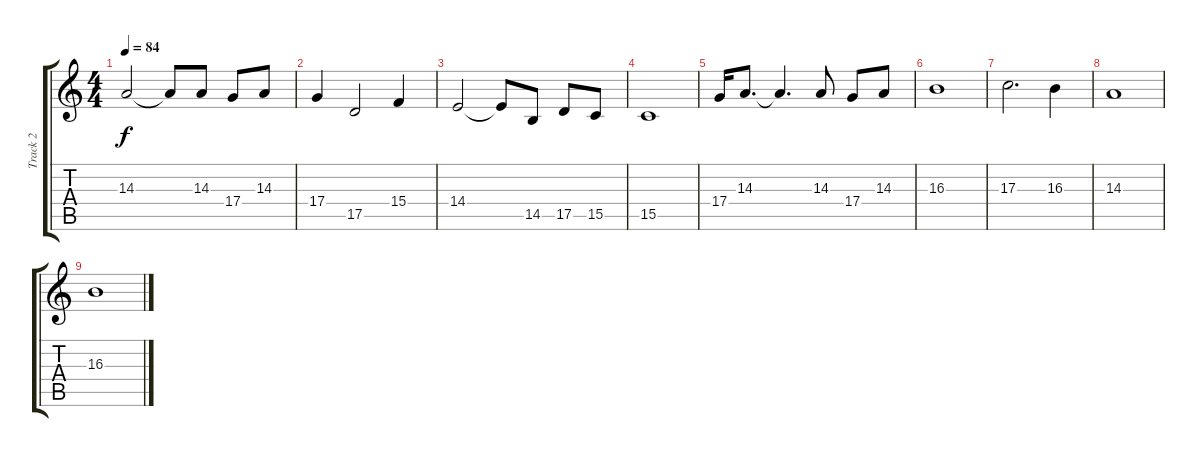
\track ("Track 2" "Track 2") {instrument acousticgrandpiano}
\staff {score tabs}
\tuning (E4 B3 G3 D3 A2 E2) {hide}
\ts (4 4)
\tempo 84
\clef g2
\ks c
14.3.2{dy f} 14.3{t}.8 14.3.8 17.4.8 14.3.8 |
17.4.4 17.5.2 15.4.4 |
14.4.2 14.4{t}.8 14.5.8 17.5.8 15.5.8 |
15.5.1 |
17.4.16 14.3.8{d} 14.3{t}.4{d} 14.3.8 17.4.8 14.3.8 |
16.3.1 |
17.3.2{d} 16.3.4 |
14.3.1 |
16.3.1
